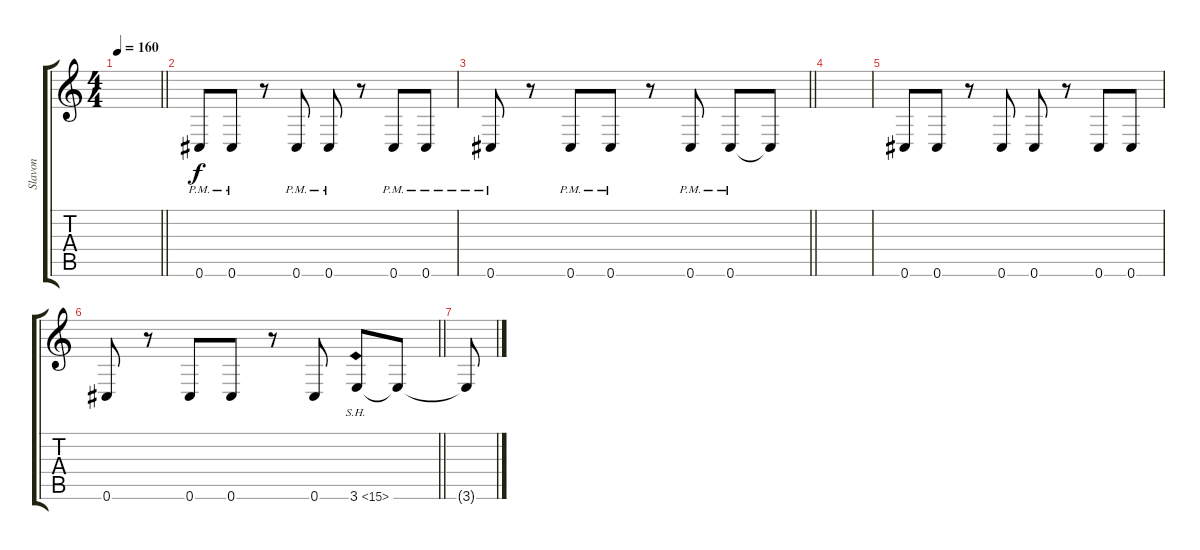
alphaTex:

\track ("Slavon" "Slavon") {instrument distortionguitar}
\staff {score tabs}
\tuning (Eb4 Bb3 Gb3 Db3 Ab2 Db2) {hide}
\ts (4 4)
\tempo 160
\clef g2
\barLineRight lightlight
\ks c
|
0.6{pm}.8 0.6{pm}.8 r.8 0.6{pm}.8 0.6{pm}.8 r.8 0.6{pm}.8 0.6{pm}.8 |
\barLineRight lightlight
0.6{pm}.8 r.8 0.6{pm}.8 0.6{pm}.8 r.8 0.6{pm}.8 0.6{pm}.8 0.6{t}.8 |
|
0.6.8 0.6.8 r.8 0.6.8 0.6.8 r.8 0.6.8 0.6.8 |
\barLineRight lightlight
0.6.8 r.8 0.6.8 0.6.8 r.8 0.6.8 3.6{sh 12}.8 3.6{t}.8 |
3.6{t}.8
